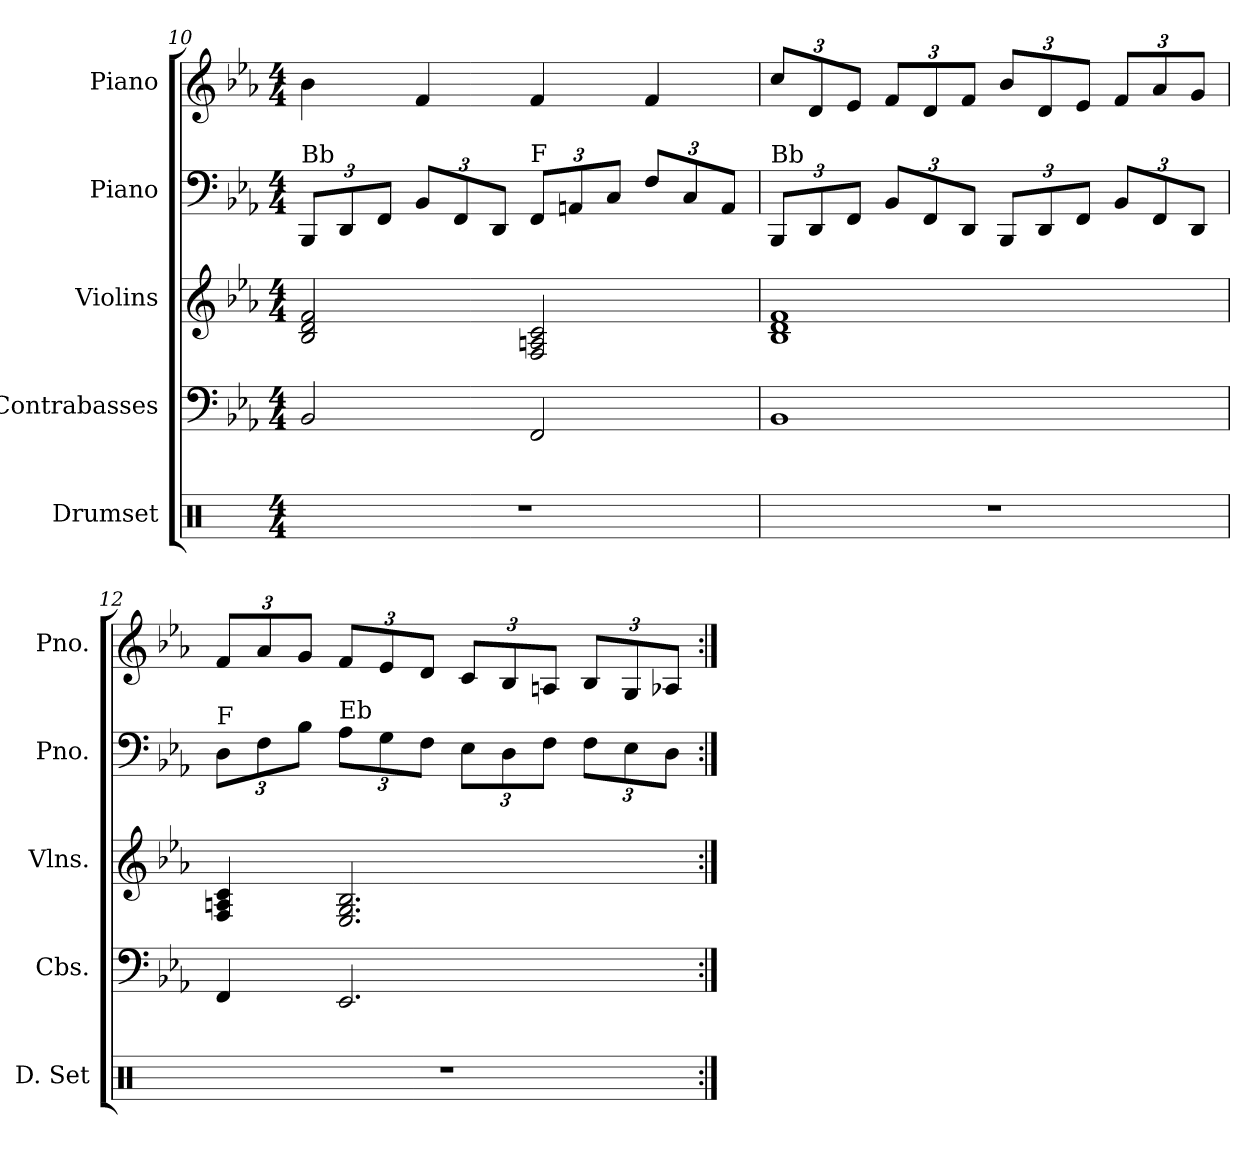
**kern	**kern	**kern	**kern	**kern
*part5	*part4	*part3	*part2	*part1
*staff5	*staff4	*staff3	*staff2	*staff1
*I"Drumset	*I"Contrabasses	*I"Violins	*I"Piano	*I"Piano
*I'D. Set	*I'Cbs.	*I'Vlns.	*I'Pno.	*I'Pno.
!!LO:LB:g=z
*clefX	*clefF4	*clefG2	*clefF4	*clefG2
*	*ITrd7c12	*	*	*
*k[]	*k[b-e-a-]	*k[b-e-a-]	*k[b-e-a-]	*k[b-e-a-]
*M4/4	*M4/4	*M4/4	*M4/4	*M4/4
*	*	*	*Xbrackettup	*
=10	=10	=10	=10	=10
!	!	!	!LO:TX:a:t=Bb	!
1r	2BBB-/	2B-/ 2d/ 2f/	12BBB-/L	4b-\
.	.	.	12DD/	.
.	.	.	12FF/J	.
.	.	.	12BB-/L	4f/
.	.	.	12FF/	.
.	.	.	12DD/J	.
!	!	!	!LO:TX:a:t=F	!
.	2FFF/	2F/ 2An/ 2c/	12FF/L	4f/
.	.	.	12AAn/	.
.	.	.	12C/J	.
.	.	.	12F/L	4f/
.	.	.	12C/	.
.	.	.	12AA/J	.
=11	=11	=11	=11	=11
*	*	*	*	*Xbrackettup
!	!	!	!LO:TX:a:t=Bb	!
1r	1BBB-	1B- 1d 1f	12BBB-/L	12cc/L
.	.	.	12DD/	12d/
.	.	.	12FF/J	12e-/J
.	.	.	12BB-/L	12f/L
.	.	.	12FF/	12d/
.	.	.	12DD/J	12f/J
.	.	.	12BBB-/L	12b-/L
.	.	.	12DD/	12d/
.	.	.	12FF/J	12e-/J
.	.	.	12BB-/L	12f/L
.	.	.	12FF/	12a-/
.	.	.	12DD/J	12g/J
!!LO:PB:g=z
=12	=12	=12	=12	=12
!	!	!	!LO:TX:a:t=F	!
1r	4FFF/	4F/ 4An/ 4c/	12D\L	12f/L
.	.	.	12F\	12a-/
.	.	.	12B-\J	12g/J
!	!	!	!LO:TX:a:t=Eb	!
.	2.EEE-/	2.E-/ 2.G/ 2.B-/	12A-\L	12f/L
.	.	.	12G\	12e-/
.	.	.	12F\J	12d/J
.	.	.	12E-\L	12c/L
.	.	.	12D\	12B-/
.	.	.	12F\J	12An/J
.	.	.	12F\L	12B-/L
.	.	.	12E-\	12G/
.	.	.	12D\J	12A-X/J
=:|!	=:|!	=:|!	=:|!	=:|!
*-	*-	*-	*-	*-
